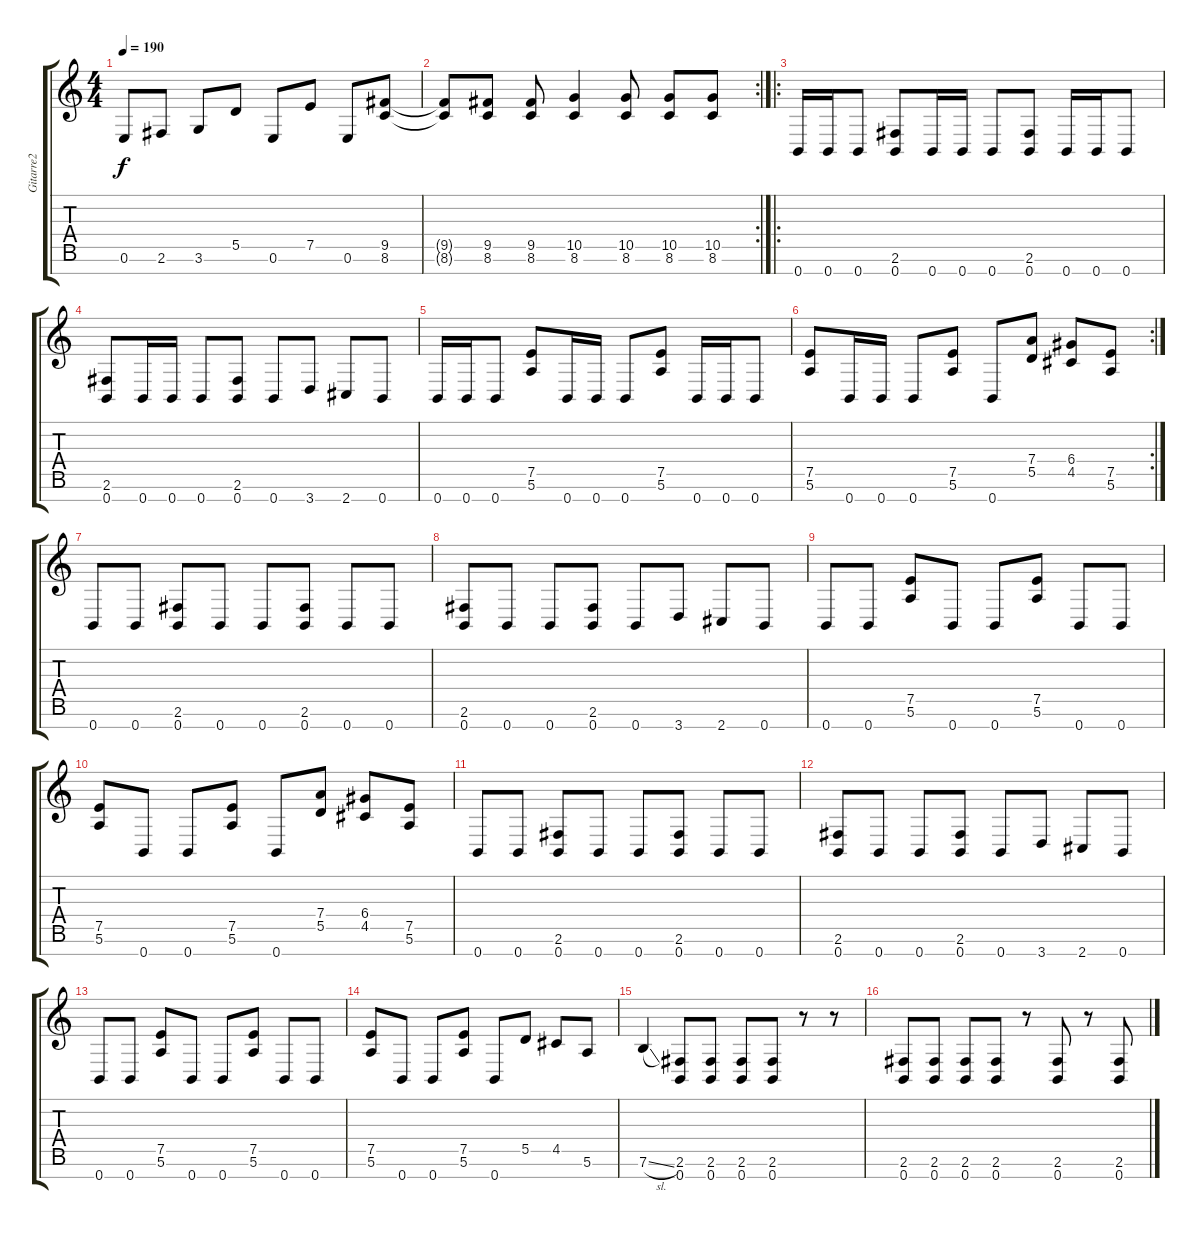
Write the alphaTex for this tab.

\track ("Gitarre2" "Gitarre2") {instrument distortionguitar}
\staff {score tabs}
\tuning (E4 B3 G3 D3 A2 E2 B1) {hide}
\ts (4 4)
\tempo 190
\clef g2
\ks c
0.6.8{dy f} 2.6.8 3.6.8 5.5.8 0.6.8 7.5.8 0.6.8 (9.5 8.6).8 |
\rc 2
(9.5{t} 8.6{t}).8 (9.5 8.6).8 (9.5 8.6).8 (10.5 8.6).4 (10.5 8.6).8 (10.5 8.6).8 (10.5 8.6).8 |
\ro
0.7.16 0.7.16 0.7.8 (2.6 0.7).8 0.7.16 0.7.16 0.7.8 (2.6 0.7).8 0.7.16 0.7.16 0.7.8 |
(2.6 0.7).8 0.7.16 0.7.16 0.7.8 (2.6 0.7).8 0.7.8 3.7.8 2.7.8 0.7.8 |
0.7.16 0.7.16 0.7.8 (7.5 5.6).8 0.7.16 0.7.16 0.7.8 (7.5 5.6).8 0.7.16 0.7.16 0.7.8 |
\rc 2
(7.5 5.6).8 0.7.16 0.7.16 0.7.8 (7.5 5.6).8 0.7.8 (7.4 5.5).8 (6.4 4.5).8 (7.5 5.6).8 |
0.7.8 0.7.8 (2.6 0.7).8 0.7.8 0.7.8 (2.6 0.7).8 0.7.8 0.7.8 |
(2.6 0.7).8 0.7.8 0.7.8 (2.6 0.7).8 0.7.8 3.7.8 2.7.8 0.7.8 |
0.7.8 0.7.8 (7.5 5.6).8 0.7.8 0.7.8 (7.5 5.6).8 0.7.8 0.7.8 |
(7.5 5.6).8 0.7.8 0.7.8 (7.5 5.6).8 0.7.8 (7.4 5.5).8 (6.4 4.5).8 (7.5 5.6).8 |
0.7.8 0.7.8 (2.6 0.7).8 0.7.8 0.7.8 (2.6 0.7).8 0.7.8 0.7.8 |
(2.6 0.7).8 0.7.8 0.7.8 (2.6 0.7).8 0.7.8 3.7.8 2.7.8 0.7.8 |
0.7.8 0.7.8 (7.5 5.6).8 0.7.8 0.7.8 (7.5 5.6).8 0.7.8 0.7.8 |
(7.5 5.6).8 0.7.8 0.7.8 (7.5 5.6).8 0.7.8 5.5.8 4.5.8 5.6.8 |
7.6{sl}.4 (2.6 0.7).8 (2.6 0.7).8 (2.6 0.7).8 (2.6 0.7).8 r.8 r.8 |
(2.6 0.7).8 (2.6 0.7).8 (2.6 0.7).8 (2.6 0.7).8 r.8 (2.6 0.7).8 r.8 (2.6 0.7).8
